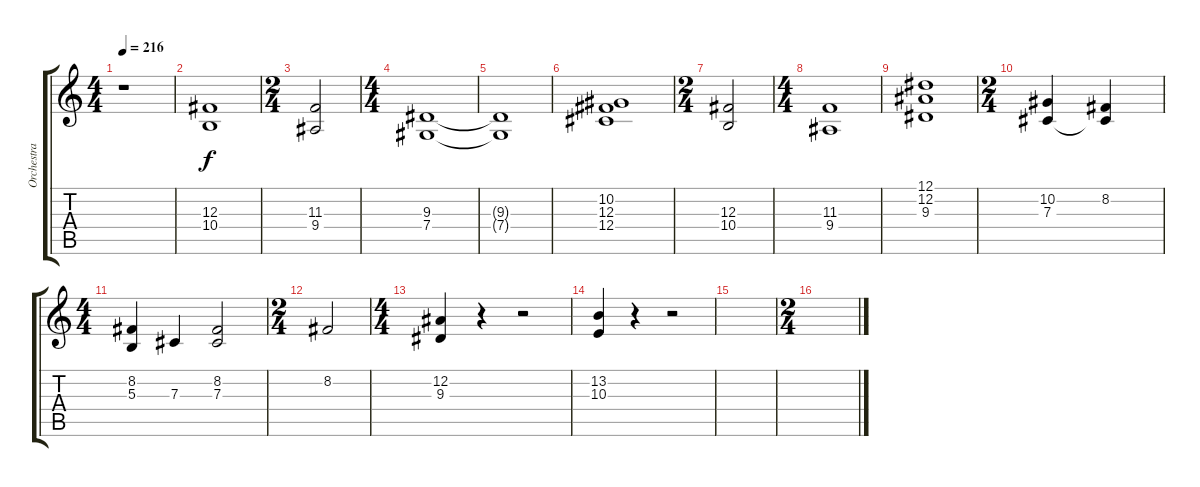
\track ("Orchestra (Strings 2)" "Orchestra ") {instrument stringensemble1}
\staff {score tabs}
\tuning (Eb4 Bb3 Gb3 Db3 Ab2 Eb2) {hide}
\ts (4 4)
\tempo 216
\clef g2
\ks c
r.1{dy f} |
(12.3 10.4).1 |
\ts (2 4)
(11.3 9.4).2 |
\ts (4 4)
(9.3 7.4).1 |
(9.3{t} 7.4{t}).1 |
(10.2 12.3 12.4).1 |
\ts (2 4)
(12.3 10.4).2 |
\ts (4 4)
(11.3 9.4).1 |
(12.1 12.2 9.3).1 |
\ts (2 4)
(10.2 7.3).4 (8.2 7.3{t}).4 |
\ts (4 4)
(8.2 5.3).4 7.3.4 (8.2 7.3).2 |
\ts (2 4)
8.2.2 |
\ts (4 4)
(12.2 9.3).4 r.4 r.2 |
(13.2 10.3).4 r.4 r.2 |
|
\ts (2 4)
